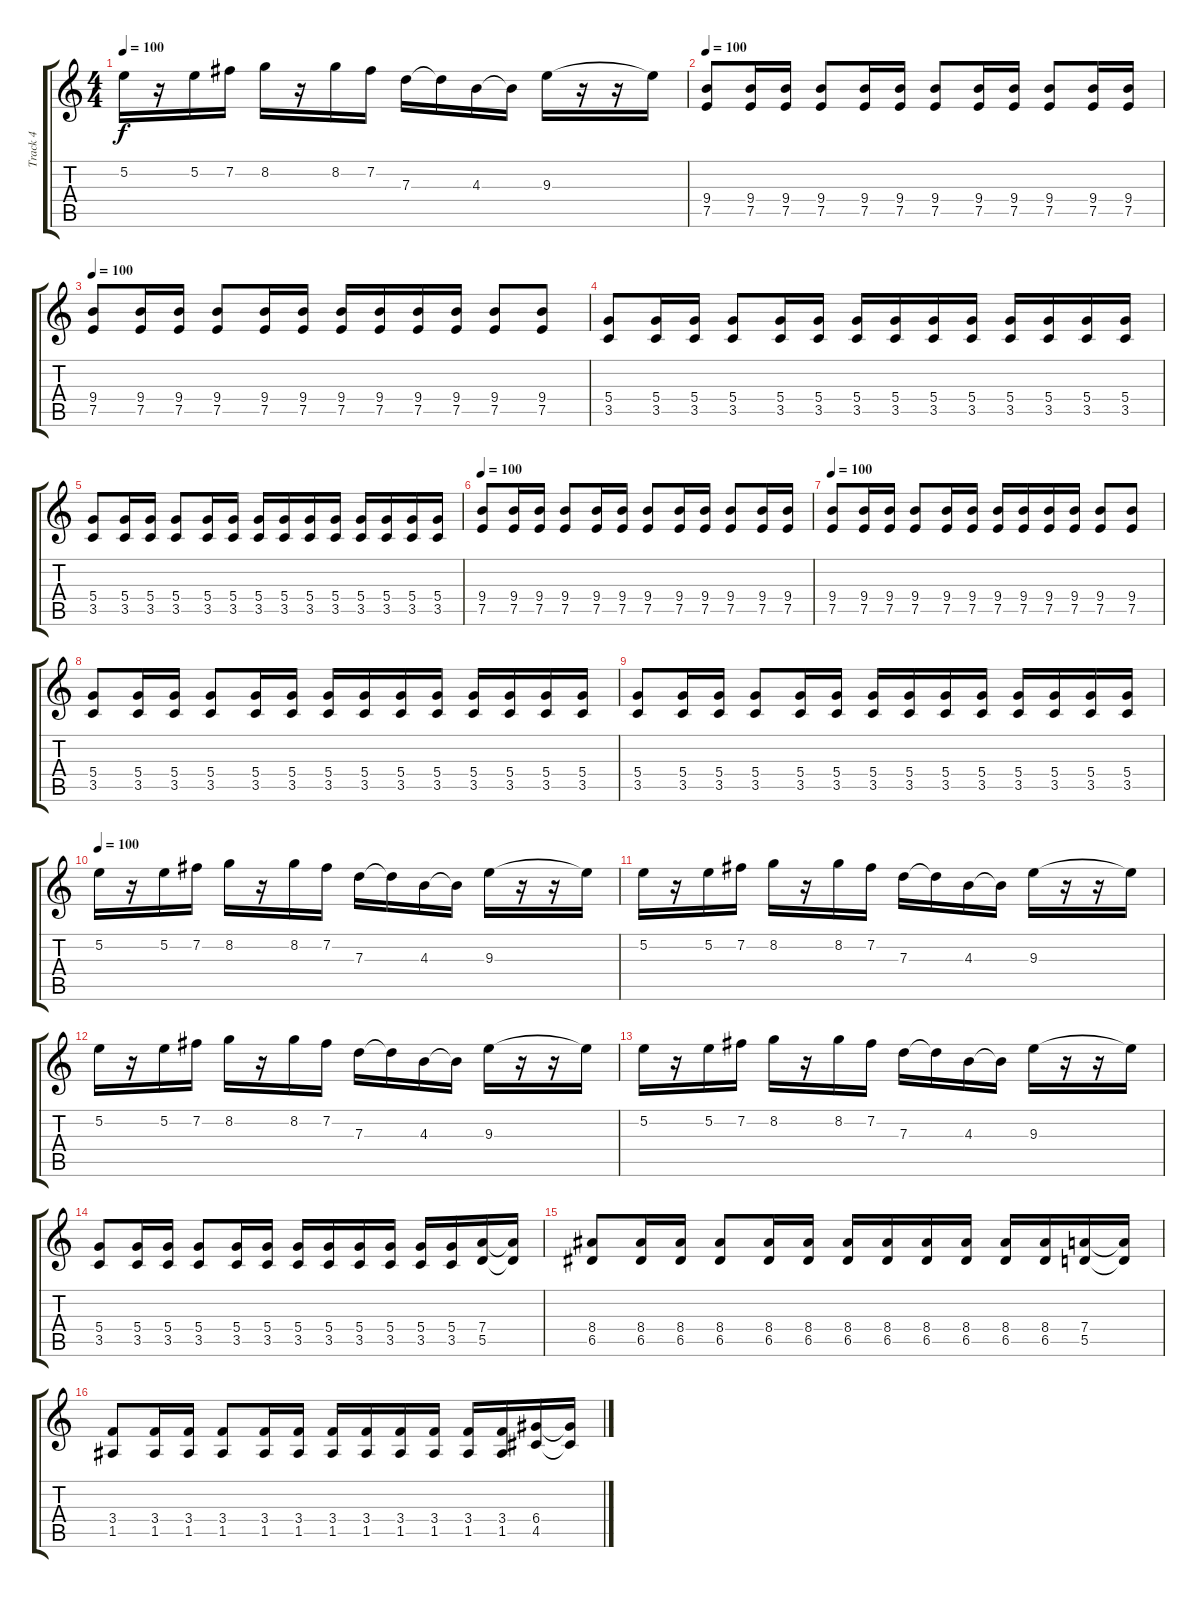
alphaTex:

\track ("Track 4" "Track 4") {instrument overdrivenguitar}
\staff {score tabs}
\tuning (E4 B3 G3 D3 A2 E2) {hide}
\ts (4 4)
\tempo 100
\clef g2
\ks c
5.2.16{dy f} r.16 5.2.16 7.2.16 8.2.16 r.16 8.2.16 7.2.16 7.3.16 7.3{t}.16 4.3.16 4.3{t}.16 9.3.16 r.16 r.16 9.3{t}.16 |
\tempo 100
(9.4 7.5).8 (9.4 7.5).16 (9.4 7.5).16 (9.4 7.5).8 (9.4 7.5).16 (9.4 7.5).16 (9.4 7.5).8 (9.4 7.5).16 (9.4 7.5).16 (9.4 7.5).8 (9.4 7.5).16 (9.4 7.5).16 |
\tempo 100
(9.4 7.5).8 (9.4 7.5).16 (9.4 7.5).16 (9.4 7.5).8 (9.4 7.5).16 (9.4 7.5).16 (9.4 7.5).16 (9.4 7.5).16 (9.4 7.5).16 (9.4 7.5).16 (9.4 7.5).8 (9.4 7.5).8 |
(5.4 3.5).8 (5.4 3.5).16 (5.4 3.5).16 (5.4 3.5).8 (5.4 3.5).16 (5.4 3.5).16 (5.4 3.5).16 (5.4 3.5).16 (5.4 3.5).16 (5.4 3.5).16 (5.4 3.5).16 (5.4 3.5).16 (5.4 3.5).16 (5.4 3.5).16 |
(5.4 3.5).8 (5.4 3.5).16 (5.4 3.5).16 (5.4 3.5).8 (5.4 3.5).16 (5.4 3.5).16 (5.4 3.5).16 (5.4 3.5).16 (5.4 3.5).16 (5.4 3.5).16 (5.4 3.5).16 (5.4 3.5).16 (5.4 3.5).16 (5.4 3.5).16 |
\tempo 100
(9.4 7.5).8 (9.4 7.5).16 (9.4 7.5).16 (9.4 7.5).8 (9.4 7.5).16 (9.4 7.5).16 (9.4 7.5).8 (9.4 7.5).16 (9.4 7.5).16 (9.4 7.5).8 (9.4 7.5).16 (9.4 7.5).16 |
\tempo 100
(9.4 7.5).8 (9.4 7.5).16 (9.4 7.5).16 (9.4 7.5).8 (9.4 7.5).16 (9.4 7.5).16 (9.4 7.5).16 (9.4 7.5).16 (9.4 7.5).16 (9.4 7.5).16 (9.4 7.5).8 (9.4 7.5).8 |
(5.4 3.5).8 (5.4 3.5).16 (5.4 3.5).16 (5.4 3.5).8 (5.4 3.5).16 (5.4 3.5).16 (5.4 3.5).16 (5.4 3.5).16 (5.4 3.5).16 (5.4 3.5).16 (5.4 3.5).16 (5.4 3.5).16 (5.4 3.5).16 (5.4 3.5).16 |
(5.4 3.5).8 (5.4 3.5).16 (5.4 3.5).16 (5.4 3.5).8 (5.4 3.5).16 (5.4 3.5).16 (5.4 3.5).16 (5.4 3.5).16 (5.4 3.5).16 (5.4 3.5).16 (5.4 3.5).16 (5.4 3.5).16 (5.4 3.5).16 (5.4 3.5).16 |
\tempo 100
5.2.16 r.16 5.2.16 7.2.16 8.2.16 r.16 8.2.16 7.2.16 7.3.16 7.3{t}.16 4.3.16 4.3{t}.16 9.3.16 r.16 r.16 9.3{t}.16 |
5.2.16 r.16 5.2.16 7.2.16 8.2.16 r.16 8.2.16 7.2.16 7.3.16 7.3{t}.16 4.3.16 4.3{t}.16 9.3.16 r.16 r.16 9.3{t}.16 |
5.2.16 r.16 5.2.16 7.2.16 8.2.16 r.16 8.2.16 7.2.16 7.3.16 7.3{t}.16 4.3.16 4.3{t}.16 9.3.16 r.16 r.16 9.3{t}.16 |
5.2.16 r.16 5.2.16 7.2.16 8.2.16 r.16 8.2.16 7.2.16 7.3.16 7.3{t}.16 4.3.16 4.3{t}.16 9.3.16 r.16 r.16 9.3{t}.16 |
(5.4 3.5).8 (5.4 3.5).16 (5.4 3.5).16 (5.4 3.5).8 (5.4 3.5).16 (5.4 3.5).16 (5.4 3.5).16 (5.4 3.5).16 (5.4 3.5).16 (5.4 3.5).16 (5.4 3.5).16 (5.4 3.5).16 (7.4 5.5).16 (7.4{t} 5.5{t}).16 |
(8.4 6.5).8 (8.4 6.5).16 (8.4 6.5).16 (8.4 6.5).8 (8.4 6.5).16 (8.4 6.5).16 (8.4 6.5).16 (8.4 6.5).16 (8.4 6.5).16 (8.4 6.5).16 (8.4 6.5).16 (8.4 6.5).16 (7.4 5.5).16 (7.4{t} 5.5{t}).16 |
(3.4 1.5).8 (3.4 1.5).16 (3.4 1.5).16 (3.4 1.5).8 (3.4 1.5).16 (3.4 1.5).16 (3.4 1.5).16 (3.4 1.5).16 (3.4 1.5).16 (3.4 1.5).16 (3.4 1.5).16 (3.4 1.5).16 (6.4 4.5).16 (6.4{t} 4.5{t}).16
